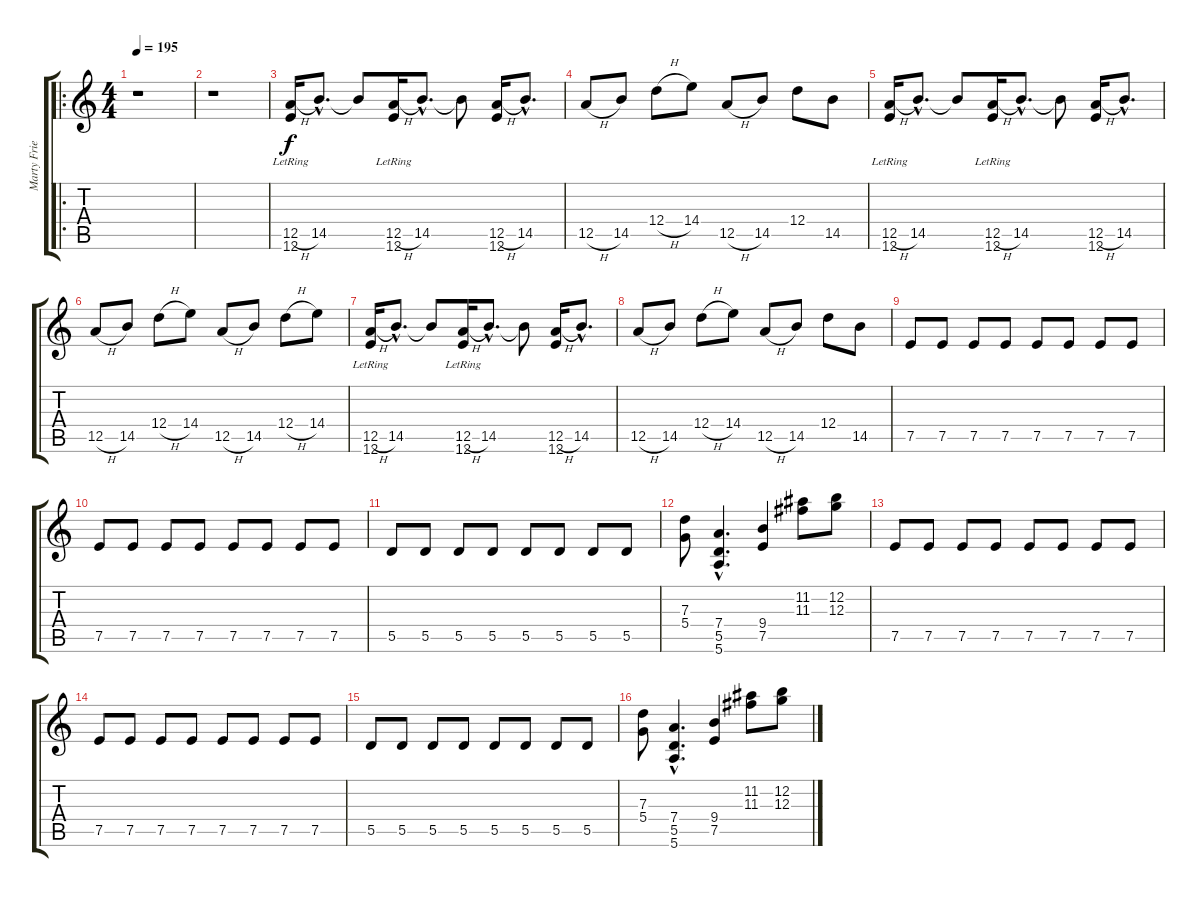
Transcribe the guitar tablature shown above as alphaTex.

\track ("Marty Friedman" "Marty Frie") {instrument distortionguitar}
\staff {score tabs}
\tuning (E4 B3 G3 D3 A2 E2) {hide}
\ro
\ts (4 4)
\tempo 195
\clef g2
\ks c
r.1{dy f instrument distortionguitar} |
r.1 |
(12.5{h} 12.6{lr}).16 14.5{hac}.8{d} 14.5{t}.8 (12.5{h} 12.6{lr}).16 14.5{hac}.8{d} 14.5{t}.8 (12.5{h} 12.6).16 14.5{hac}.8{d} |
12.5{h}.8 14.5.8 12.4{h}.8 14.4.8 12.5{h}.8 14.5.8 12.4.8 14.5.8 |
(12.5{h} 12.6{lr}).16 14.5{hac}.8{d} 14.5{t}.8 (12.5{h} 12.6{lr}).16 14.5{hac}.8{d} 14.5{t}.8 (12.5{h} 12.6).16 14.5{hac}.8{d} |
12.5{h}.8 14.5.8 12.4{h}.8 14.4.8 12.5{h}.8 14.5.8 12.4{h}.8 14.4.8 |
(12.5{h} 12.6{lr}).16 14.5{hac}.8{d} 14.5{t}.8 (12.5{h} 12.6{lr}).16 14.5{hac}.8{d} 14.5{t}.8 (12.5{h} 12.6).16 14.5{hac}.8{d} |
12.5{h}.8 14.5.8 12.4{h}.8 14.4.8 12.5{h}.8 14.5.8 12.4.8 14.5.8 |
7.5.8 7.5.8 7.5.8 7.5.8 7.5.8 7.5.8 7.5.8 7.5.8 |
7.5.8 7.5.8 7.5.8 7.5.8 7.5.8 7.5.8 7.5.8 7.5.8 |
5.5.8 5.5.8 5.5.8 5.5.8 5.5.8 5.5.8 5.5.8 5.5.8 |
(7.3 5.4).8 (7.4{hac} 5.5{hac} 5.6{hac}).4{d} (9.4 7.5).4 (11.2 11.3).8 (12.2 12.3).8 |
7.5.8 7.5.8 7.5.8 7.5.8 7.5.8 7.5.8 7.5.8 7.5.8 |
7.5.8 7.5.8 7.5.8 7.5.8 7.5.8 7.5.8 7.5.8 7.5.8 |
5.5.8 5.5.8 5.5.8 5.5.8 5.5.8 5.5.8 5.5.8 5.5.8 |
(7.3 5.4).8 (7.4{hac} 5.5{hac} 5.6{hac}).4{d} (9.4 7.5).4 (11.2 11.3).8 (12.2 12.3).8
